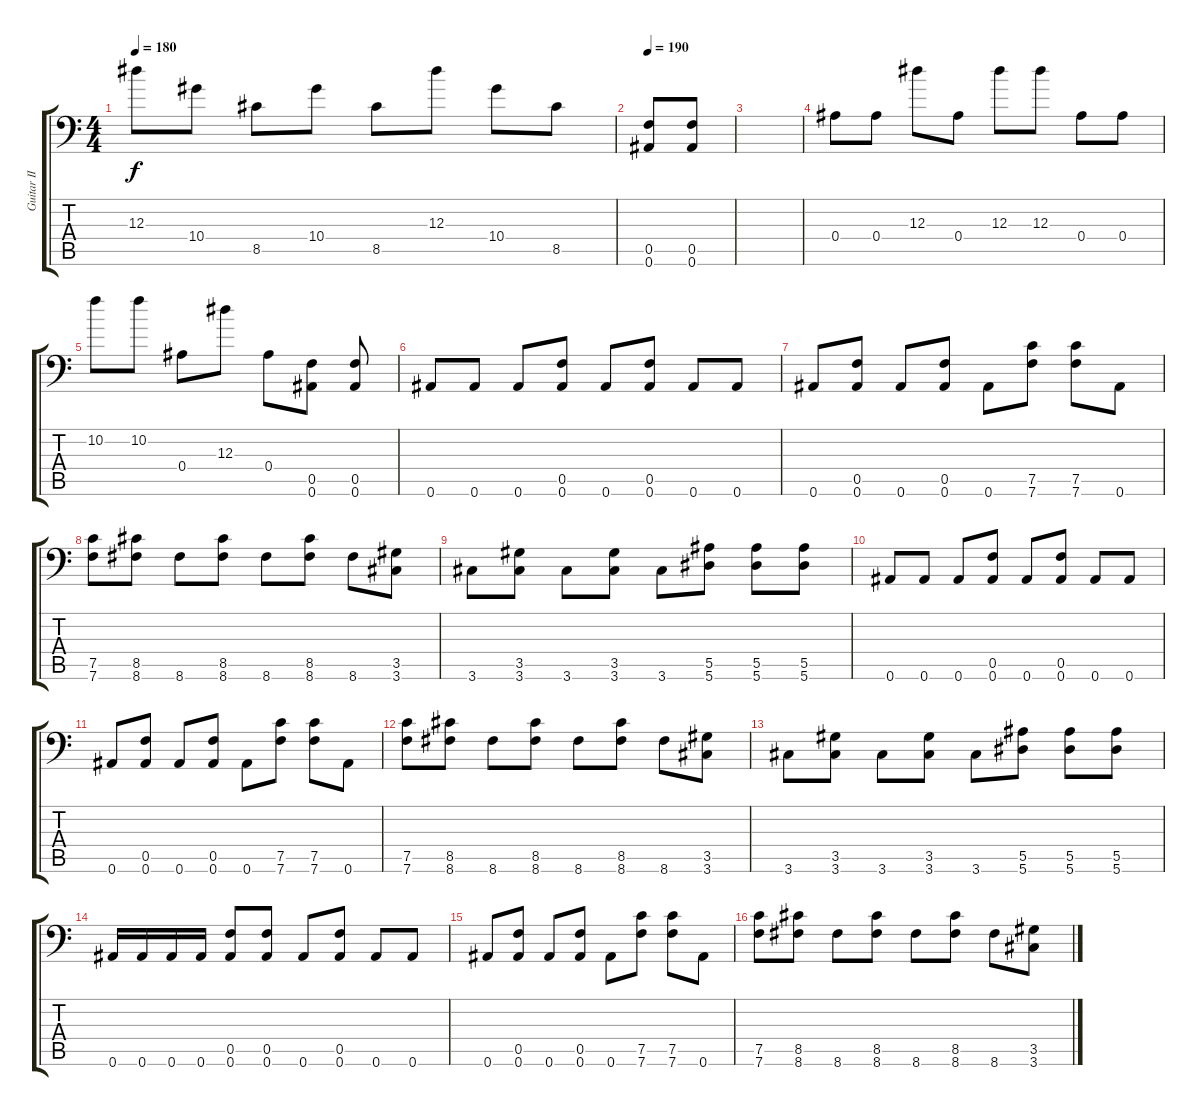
\track ("Guitar II" "Guitar II") {instrument distortionguitar bank 255}
\staff {score tabs}
\tuning (C4 G3 Eb3 Bb2 F2 Bb1) {hide}
\ts (4 4)
\tempo 180
\clef f4
\ks c
12.3.8{dy f} 10.4.8 8.5.8 10.4.8 8.5.8 12.3.8 10.4.8 8.5.8 |
\tempo 190
(0.5 0.6).8 (0.5 0.6).8 |
|
0.4.8 0.4.8 12.3.8 0.4.8 12.3.8 12.3.8 0.4.8 0.4.8 |
10.2.8 10.2.8 0.4.8 12.3.8 0.4.8 (0.5 0.6).8 (0.5 0.6).8 |
0.6.8 0.6.8 0.6.8 (0.5 0.6).8 0.6.8 (0.5 0.6).8 0.6.8 0.6.8 |
0.6.8 (0.5 0.6).8 0.6.8 (0.5 0.6).8 0.6.8 (7.5 7.6).8 (7.5 7.6).8 0.6.8 |
(7.5 7.6).8 (8.5 8.6).8 8.6.8 (8.5 8.6).8 8.6.8 (8.5 8.6).8 8.6.8 (3.5 3.6).8 |
3.6.8 (3.5 3.6).8 3.6.8 (3.5 3.6).8 3.6.8 (5.5 5.6).8 (5.5 5.6).8 (5.5 5.6).8 |
0.6.8 0.6.8 0.6.8 (0.5 0.6).8 0.6.8 (0.5 0.6).8 0.6.8 0.6.8 |
0.6.8 (0.5 0.6).8 0.6.8 (0.5 0.6).8 0.6.8 (7.5 7.6).8 (7.5 7.6).8 0.6.8 |
(7.5 7.6).8 (8.5 8.6).8 8.6.8 (8.5 8.6).8 8.6.8 (8.5 8.6).8 8.6.8 (3.5 3.6).8 |
3.6.8 (3.5 3.6).8 3.6.8 (3.5 3.6).8 3.6.8 (5.5 5.6).8 (5.5 5.6).8 (5.5 5.6).8 |
0.6.16 0.6.16 0.6.16 0.6.16 (0.5 0.6).8 (0.5 0.6).8 0.6.8 (0.5 0.6).8 0.6.8 0.6.8 |
0.6.8 (0.5 0.6).8 0.6.8 (0.5 0.6).8 0.6.8 (7.5 7.6).8 (7.5 7.6).8 0.6.8 |
(7.5 7.6).8 (8.5 8.6).8 8.6.8 (8.5 8.6).8 8.6.8 (8.5 8.6).8 8.6.8 (3.5 3.6).8
